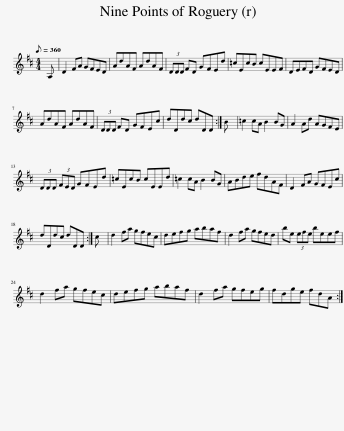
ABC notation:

X:1
L:1/8
Q:1/8=360
M:4/4
I:linebreak $
K:D
V:1 treble
V:1
 A, | D2 FA GFED | AdAF AdAF | (3DDD FD GFEd | =cEcB cEEF | %5
 DEFD GFED |$ AdAF AdAF | (3DDD FD GFEc | dDdc dDD :| B | %10
 =c2 cA B2 BG | A2 Ad AGFE |$ (3DDD (3FED GFEd | =cEcB cEEd | =c2 cA B2 BG | %15
 ABde fdAF | D2 FA GFEc |$ dDdc dDD :| c | d2 fa gfec | %20
 defg abaf | d2 fa gfed | be (3efe beef |$ d2 fa gfec | defg abaf | %25
 d2 fa gfeg | fdge fdA :| %27
